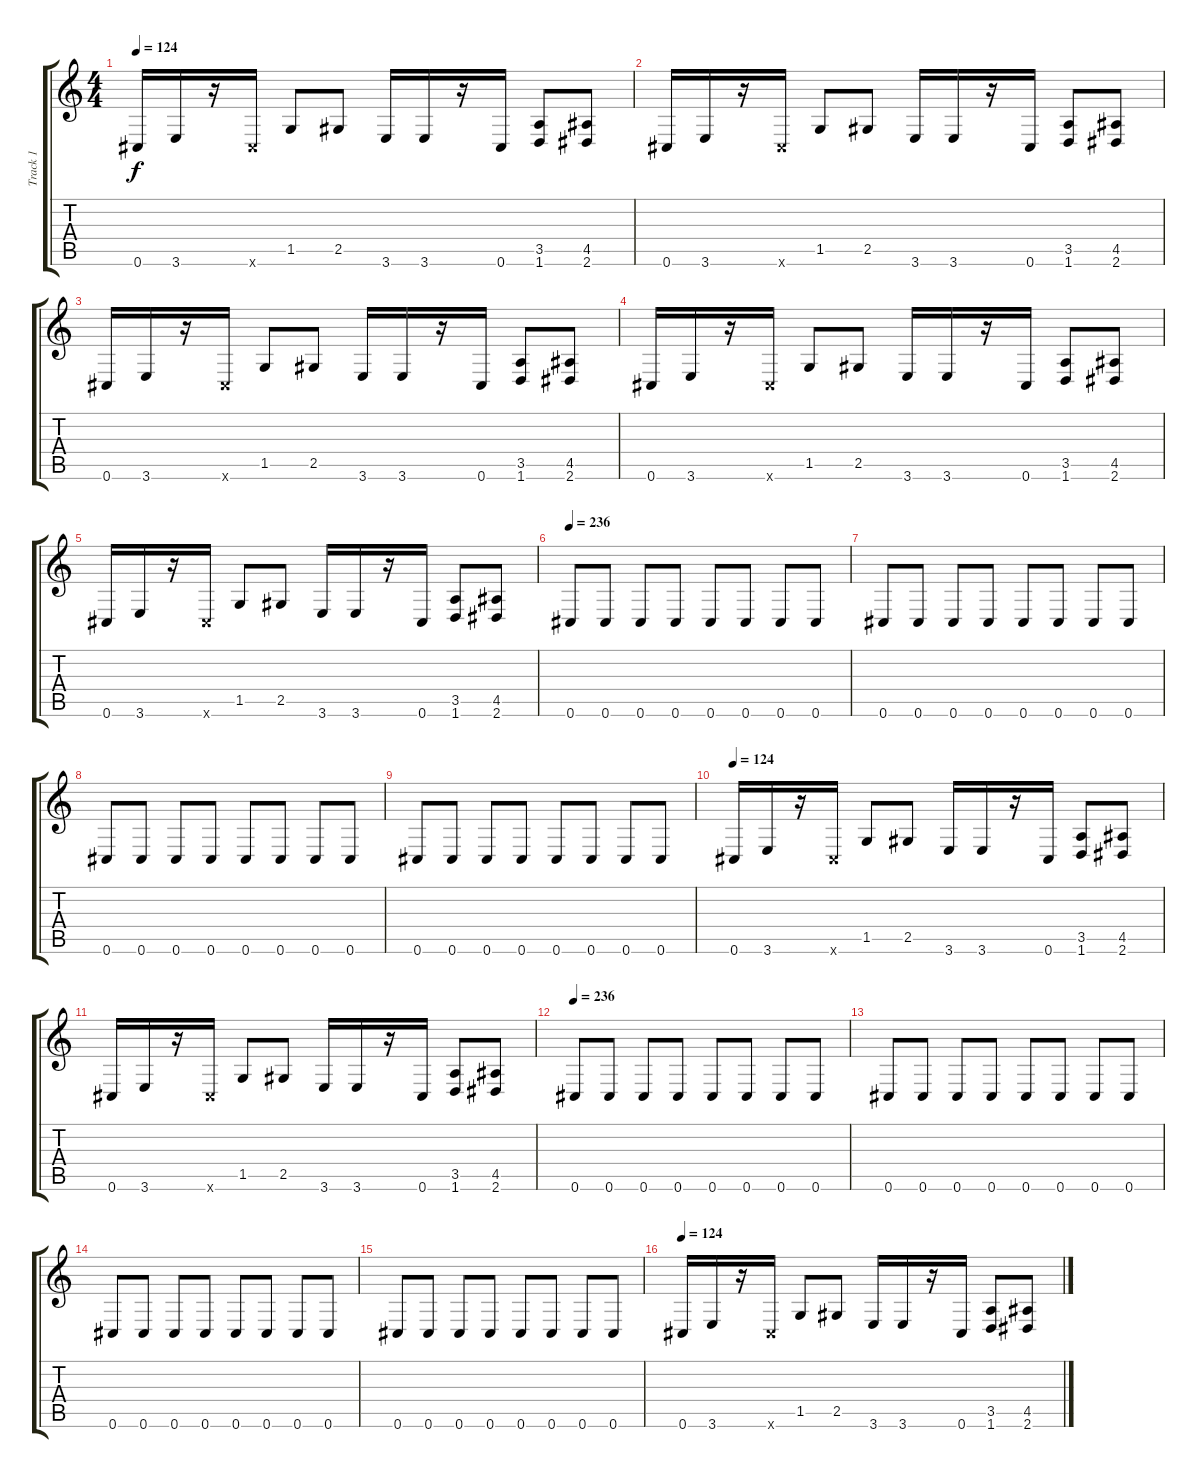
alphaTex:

\track ("Track 1" "Track 1") {instrument distortionguitar}
\staff {score tabs}
\tuning (Db4 Ab3 E3 B2 Gb2 Db2) {hide}
\ts (4 4)
\tempo 124
\clef g2
\ks c
0.6.16{dy f} 3.6.16 r.16 0.6{x}.16 1.5.8 2.5.8 3.6.16 3.6.16 r.16 0.6.16 (3.5 1.6).8 (4.5 2.6).8 |
0.6.16 3.6.16 r.16 0.6{x}.16 1.5.8 2.5.8 3.6.16 3.6.16 r.16 0.6.16 (3.5 1.6).8 (4.5 2.6).8 |
0.6.16 3.6.16 r.16 0.6{x}.16 1.5.8 2.5.8 3.6.16 3.6.16 r.16 0.6.16 (3.5 1.6).8 (4.5 2.6).8 |
0.6.16 3.6.16 r.16 0.6{x}.16 1.5.8 2.5.8 3.6.16 3.6.16 r.16 0.6.16 (3.5 1.6).8 (4.5 2.6).8 |
0.6.16 3.6.16 r.16 0.6{x}.16 1.5.8 2.5.8 3.6.16 3.6.16 r.16 0.6.16 (3.5 1.6).8 (4.5 2.6).8 |
\tempo 236
0.6.8 0.6.8 0.6.8 0.6.8 0.6.8 0.6.8 0.6.8 0.6.8 |
0.6.8 0.6.8 0.6.8 0.6.8 0.6.8 0.6.8 0.6.8 0.6.8 |
0.6.8 0.6.8 0.6.8 0.6.8 0.6.8 0.6.8 0.6.8 0.6.8 |
0.6.8 0.6.8 0.6.8 0.6.8 0.6.8 0.6.8 0.6.8 0.6.8 |
\tempo 124
0.6.16 3.6.16 r.16 0.6{x}.16 1.5.8 2.5.8 3.6.16 3.6.16 r.16 0.6.16 (3.5 1.6).8 (4.5 2.6).8 |
0.6.16 3.6.16 r.16 0.6{x}.16 1.5.8 2.5.8 3.6.16 3.6.16 r.16 0.6.16 (3.5 1.6).8 (4.5 2.6).8 |
\tempo 236
0.6.8 0.6.8 0.6.8 0.6.8 0.6.8 0.6.8 0.6.8 0.6.8 |
0.6.8 0.6.8 0.6.8 0.6.8 0.6.8 0.6.8 0.6.8 0.6.8 |
0.6.8 0.6.8 0.6.8 0.6.8 0.6.8 0.6.8 0.6.8 0.6.8 |
0.6.8 0.6.8 0.6.8 0.6.8 0.6.8 0.6.8 0.6.8 0.6.8 |
\tempo 124
0.6.16 3.6.16 r.16 0.6{x}.16 1.5.8 2.5.8 3.6.16 3.6.16 r.16 0.6.16 (3.5 1.6).8 (4.5 2.6).8
